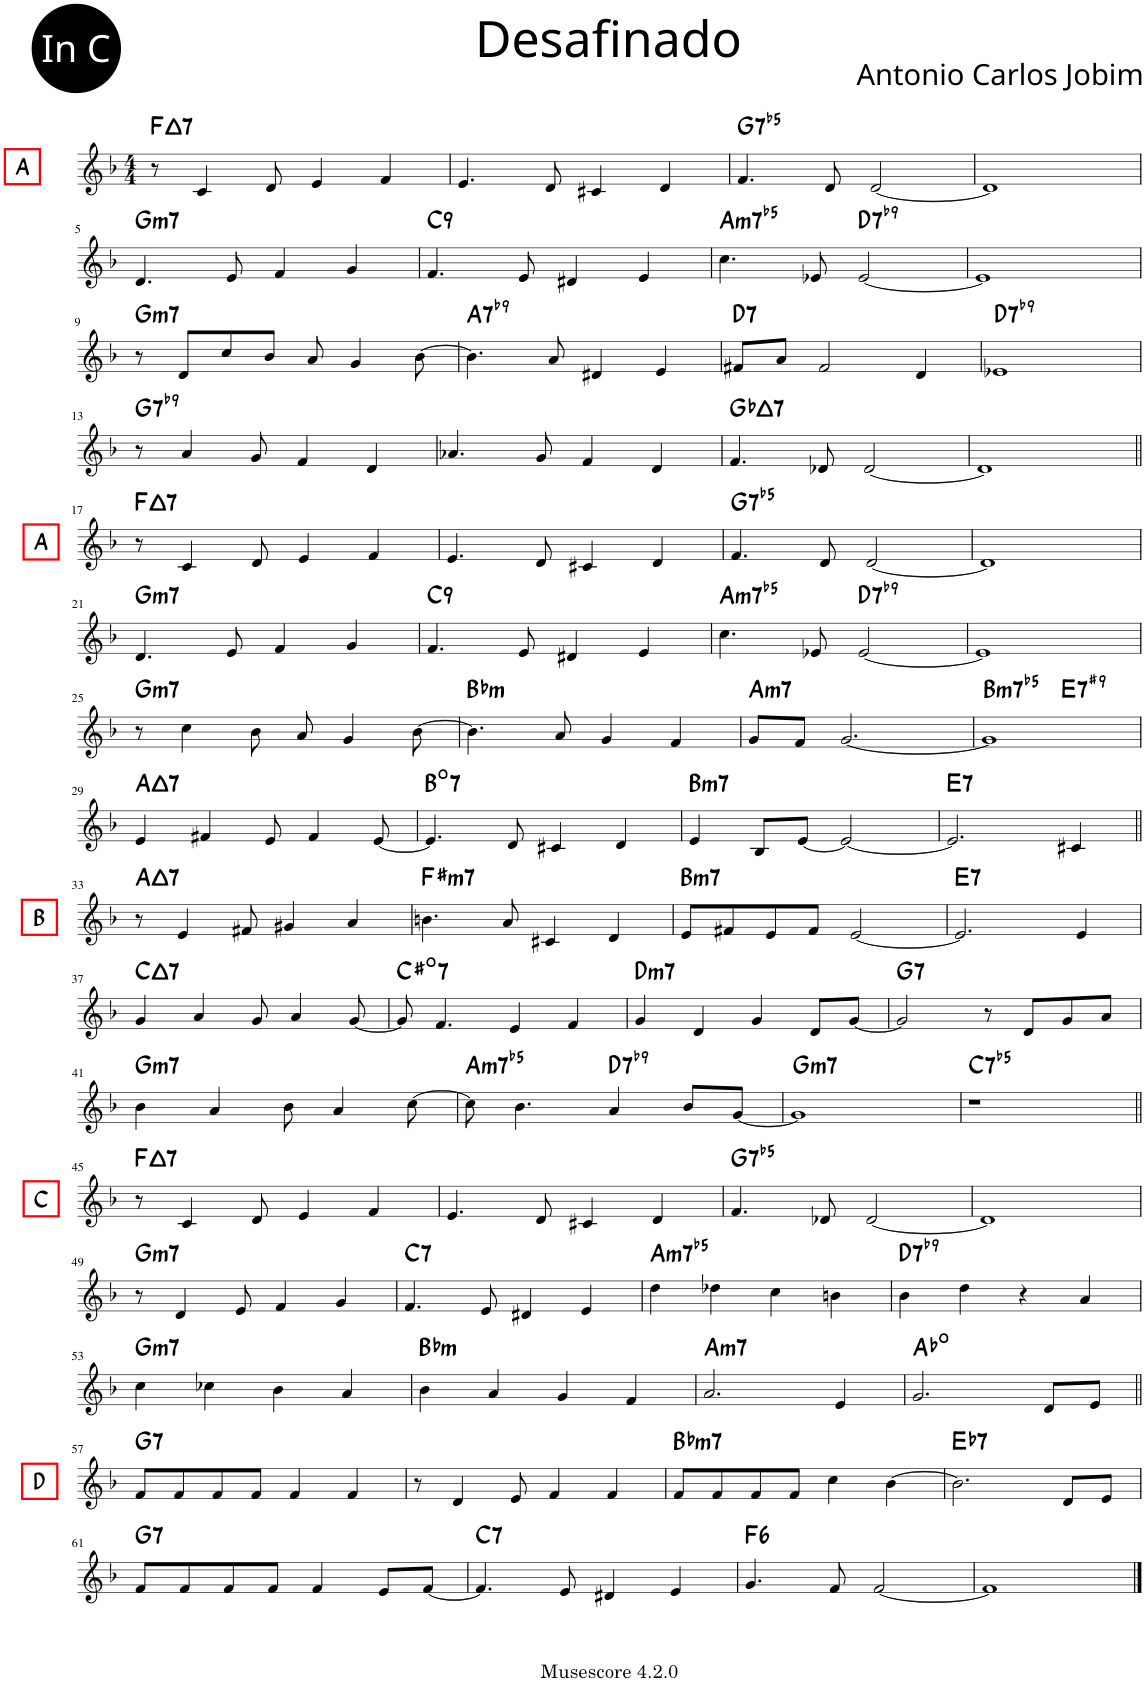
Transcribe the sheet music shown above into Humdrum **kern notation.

**kern	**harte
*part1	*part1
*staff1	*
*I"Piano	*
*I'Pno.	*
*clefG2	*
*k[b-]	*
*M4/4	*
=1	=1
!LO:TX:a:B:t=A	!LO:H:kt=7
8r	F:maj7
4c/	.
8d/	.
4e/	.
4f/	.
=2	=2
4.e/	.
8d/	.
4c#X/	.
4d/	.
=3	=3
!	!LO:H:kt=7
4.f/	G:(3,b5,b7)
8d/	.
[2d/	.
=4	=4
1d]	.
!!LO:LB:g=z
=5	=5
!	!LO:H:kt=m7
4.d/	G:min7
8e/	.
4f/	.
4g/	.
=6	=6
!	!LO:H:kt=9
4.f/	C:9
8e/	.
4d#X/	.
4e/	.
=7	=7
!	!LO:H:kt=m7b5
4.cc\	A:hdim7
8e-X/	.
!	!LO:H:kt=7
[2e-/	D:7(b9)
=8	=8
1e-]	.
!!LO:LB:g=z
=9	=9
!	!LO:H:kt=m7
8r	G:min7
8d/L	.
8cc/	.
8b-/J	.
8a/	.
4g/	.
[8b-\	.
=10	=10
!	!LO:H:kt=7
4.b-\]	A:7(b9)
8a/	.
4d#X/	.
4e/	.
=11	=11
!	!LO:H:kt=7
8f#X/L	D:7
8a/J	.
2f#/	.
4d/	.
=12	=12
!	!LO:H:kt=7
1e-X	D:7(b9)
!!LO:LB:g=z
=13	=13
!	!LO:H:kt=7
8r	G:7(b9)
4a/	.
8g/	.
4f/	.
4d/	.
=14	=14
4.a-X/	.
8g/	.
4f/	.
4d/	.
=15	=15
!	!LO:H:kt=7
4.f/	Gb:maj7
8d-X/	.
[2d-/	.
=16	=16
1d-]	.
!!LO:LB:g=z
=17||	=17||
!LO:TX:a:B:t=A	!LO:H:kt=7
8r	F:maj7
4c/	.
8d/	.
4e/	.
4f/	.
=18	=18
4.e/	.
8d/	.
4c#X/	.
4d/	.
=19	=19
!	!LO:H:kt=7
4.f/	G:(3,b5,b7)
8d/	.
[2d/	.
=20	=20
1d]	.
!!LO:LB:g=z
=21	=21
!	!LO:H:kt=m7
4.d/	G:min7
8e/	.
4f/	.
4g/	.
=22	=22
!	!LO:H:kt=9
4.f/	C:9
8e/	.
4d#X/	.
4e/	.
=23	=23
!	!LO:H:kt=m7b5
4.cc\	A:hdim7
8e-X/	.
!	!LO:H:kt=7
[2e-/	D:7(b9)
=24	=24
1e-]	.
!!LO:LB:g=z
=25	=25
!	!LO:H:kt=m7
8r	G:min7
4cc\	.
8b-\	.
8a/	.
4g/	.
[8b-\	.
=26	=26
!	!LO:H:kt=m
4.b-\]	Bb:min
8a/	.
4g/	.
4f/	.
=27	=27
!	!LO:H:kt=m7
8g/L	A:min7
8f/J	.
[2.g/	.
=28	=28
!	!LO:H:kt=m7b5
*^	*
1g]	2ryy	B:hdim7
!	!	!LO:H:kt=7
.	2ryy	E:7(#9)
!!LO:LB:g=z	!!
=29	=29	=29
!	!	!LO:H:kt=7
*v	*v	*
4e/	A:maj7
4f#X/	.
8e/	.
4f#/	.
[8e/	.
=30	=30
!	!LO:H:kt=7
4.e/]	B:dim7
8d/	.
4c#X/	.
4d/	.
=31	=31
!	!LO:H:kt=m7
4e/	B:min7
8B-/L	.
[8e/J	.
2e/_	.
=32	=32
!	!LO:H:kt=7
2.e/]	E:7
4c#X/	.
!!LO:LB:g=z
=33||	=33||
!LO:TX:a:B:t=B	!LO:H:kt=7
8r	A:maj7
4e/	.
8f#X/	.
4g#X/	.
4a/	.
=34	=34
!	!LO:H:kt=m7
4.bn\	F#:min7
8a/	.
4c#X/	.
4d/	.
=35	=35
!	!LO:H:kt=m7
8e/L	B:min7
8f#X/	.
8e/	.
8f#/J	.
[2e/	.
=36	=36
!	!LO:H:kt=7
2.e/]	E:7
4e/	.
!!LO:LB:g=z
=37	=37
!	!LO:H:kt=7
4g/	C:maj7
4a/	.
8g/	.
4a/	.
[8g/	.
=38	=38
!	!LO:H:kt=7
8g/]	C#:dim7
4.f/	.
4e/	.
4f/	.
=39	=39
!	!LO:H:kt=m7
4g/	D:min7
4d/	.
4g/	.
8d/L	.
[8g/J	.
=40	=40
!	!LO:H:kt=7
2g/]	G:7
8r	.
8d/L	.
8g/	.
8a/J	.
!!LO:LB:g=z
=41	=41
!	!LO:H:kt=m7
4b-\	G:min7
4a/	.
8b-\	.
4a/	.
[8cc\	.
=42	=42
!	!LO:H:kt=m7b5
8cc\]	A:hdim7
4.b-\	.
!	!LO:H:kt=7
4a/	D:7(b9)
8b-/L	.
[8g/J	.
=43	=43
!	!LO:H:kt=m7
1g]	G:min7
=44	=44
!	!LO:H:kt=7
1r	C:(3,b5,b7)
!!LO:LB:g=z
=45||	=45||
!LO:TX:a:B:t=C	!LO:H:kt=7
8r	F:maj7
4c/	.
8d/	.
4e/	.
4f/	.
=46	=46
4.e/	.
8d/	.
4c#X/	.
4d/	.
=47	=47
!	!LO:H:kt=7
4.f/	G:(3,b5,b7)
8d-X/	.
[2d-/	.
=48	=48
1d-]	.
!!LO:LB:g=z
=49	=49
!	!LO:H:kt=m7
8r	G:min7
4d/	.
8e/	.
4f/	.
4g/	.
=50	=50
!	!LO:H:kt=7
4.f/	C:7
8e/	.
4d#X/	.
4e/	.
=51	=51
!	!LO:H:kt=m7b5
4dd\	A:hdim7
4dd-X\	.
4cc\	.
4bn\	.
=52	=52
!	!LO:H:kt=7
4b-\	D:7(b9)
4dd\	.
4r	.
4a/	.
!!LO:LB:g=z
=53	=53
!	!LO:H:kt=m7
4cc\	G:min7
4cc-X\	.
4b-\	.
4a/	.
=54	=54
!	!LO:H:kt=m
4b-\	Bb:min
4a/	.
4g/	.
4f/	.
=55	=55
!	!LO:H:kt=m7
2.a/	A:min7
4e/	.
=56	=56
2.g/	Ab:dim
8d/L	.
8e/J	.
!!LO:LB:g=z
=57||	=57||
!LO:TX:a:B:t=D	!LO:H:kt=7
8f/L	G:7
8f/	.
8f/	.
8f/J	.
4f/	.
4f/	.
=58	=58
8r	.
4d/	.
8e/	.
4f/	.
4f/	.
=59	=59
!	!LO:H:kt=m7
8f/L	Bb:min7
8f/	.
8f/	.
8f/J	.
4cc\	.
[4b-\	.
=60	=60
!	!LO:H:kt=7
2.b-\]	Eb:7
8d/L	.
8e/J	.
!!LO:LB:g=z
=61	=61
!	!LO:H:kt=7
8f/L	G:7
8f/	.
8f/	.
8f/J	.
4f/	.
8e/L	.
[8f/J	.
=62	=62
!	!LO:H:kt=7
4.f/]	C:7
8e/	.
4d#X/	.
4e/	.
=63	=63
!	!LO:H:kt=6
4.g/	F:maj6
8f/	.
[2f/	.
=64	=64
1f]	.
==	==
*-	*-
